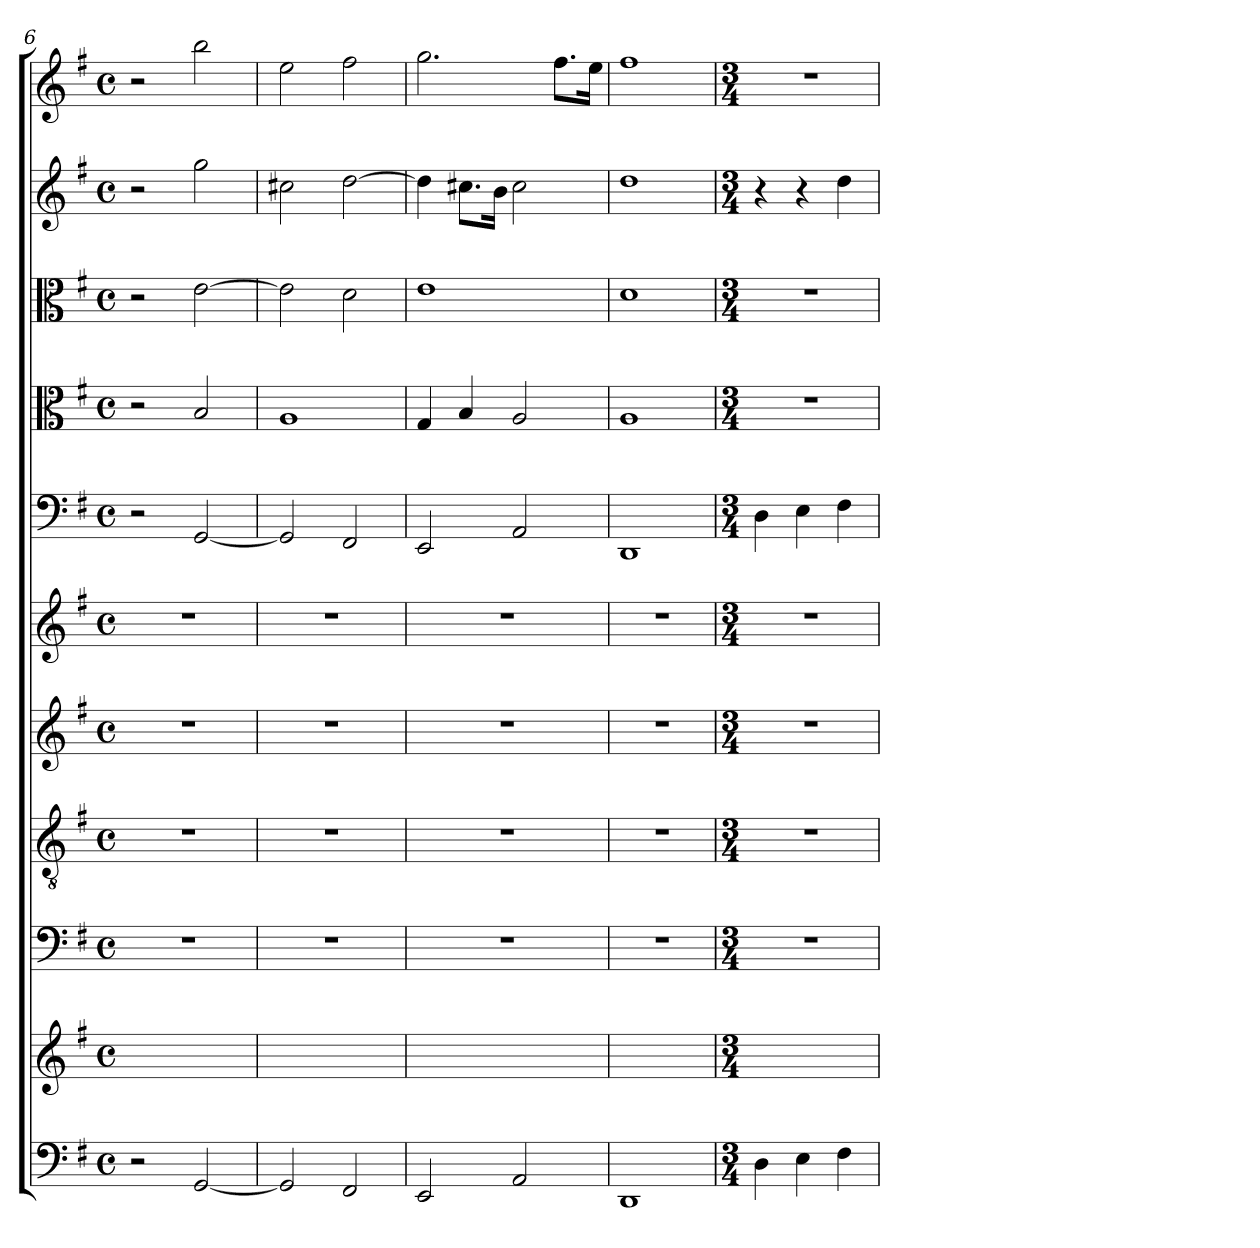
**kern	**kern	**kern	**kern	**kern	**kern	**kern	**kern	**kern	**kern	**kern
*part11	*part10	*part9	*part8	*part7	*part6	*part5	*part4	*part3	*part2	*part1
*staff11	*staff10	*staff9	*staff8	*staff7	*staff6	*staff5	*staff4	*staff3	*staff2	*staff1
*clefF4	*clefG2	*clefF4	*clefGv2	*clefG2	*clefG2	*clefF4	*clefC3	*clefC3	*clefG2	*clefG2
*k[f#]	*k[f#]	*k[f#]	*k[f#]	*k[f#]	*k[f#]	*k[f#]	*k[f#]	*k[f#]	*k[f#]	*k[f#]
*G:	*G:	*G:	*G:	*G:	*G:	*G:	*G:	*G:	*G:	*G:
*M4/4	*M4/4	*M4/4	*M4/4	*M4/4	*M4/4	*M4/4	*M4/4	*M4/4	*M4/4	*M4/4
*met(c)	*met(c)	*met(c)	*met(c)	*met(c)	*met(c)	*met(c)	*met(c)	*met(c)	*met(c)	*met(c)
=6	=6	=6	=6	=6	=6	=6	=6	=6	=6	=6
2r	1ryy	1r	1r	1r	1r	2r	2r	2r	2r	2r
[2GG/	.	.	.	.	.	[2GG/	2B/	[2e\	2gg\	2bb\
=7	=7	=7	=7	=7	=7	=7	=7	=7	=7	=7
2GG/]	1ryy	1r	1r	1r	1r	2GG/]	1A	2e\]	2cc#X\	2ee\
2FF#/	.	.	.	.	.	2FF#/	.	2d\	[2dd\	2ff#\
=8	=8	=8	=8	=8	=8	=8	=8	=8	=8	=8
2EE/	1ryy	1r	1r	1r	1r	2EE/	4G/	1e	4dd\]	2.gg\
.	.	.	.	.	.	.	4B/	.	8.cc#X\L	.
.	.	.	.	.	.	.	.	.	16b\Jk	.
2AA/	.	.	.	.	.	2AA/	2A/	.	2cc#\	.
.	.	.	.	.	.	.	.	.	.	8.ff#\L
.	.	.	.	.	.	.	.	.	.	16ee\Jk
=9	=9	=9	=9	=9	=9	=9	=9	=9	=9	=9
1DD	1ryy	1r	1r	1r	1r	1DD	1A	1d	1dd	1ff#
!!LO:PB:g=z
=10	=10	=10	=10	=10	=10	=10	=10	=10	=10	=10
*M3/4	*M3/4	*M3/4	*M3/4	*M3/4	*M3/4	*M3/4	*M3/4	*M3/4	*M3/4	*M3/4
4D\	2.ryy	2.r	2.r	2.r	2.r	4D\	2.r	2.r	4r	2.r
4E\	.	.	.	.	.	4E\	.	.	4r	.
4F#\	.	.	.	.	.	4F#\	.	.	4dd\	.
=	=	=	=	=	=	=	=	=	=	=
*-	*-	*-	*-	*-	*-	*-	*-	*-	*-	*-
